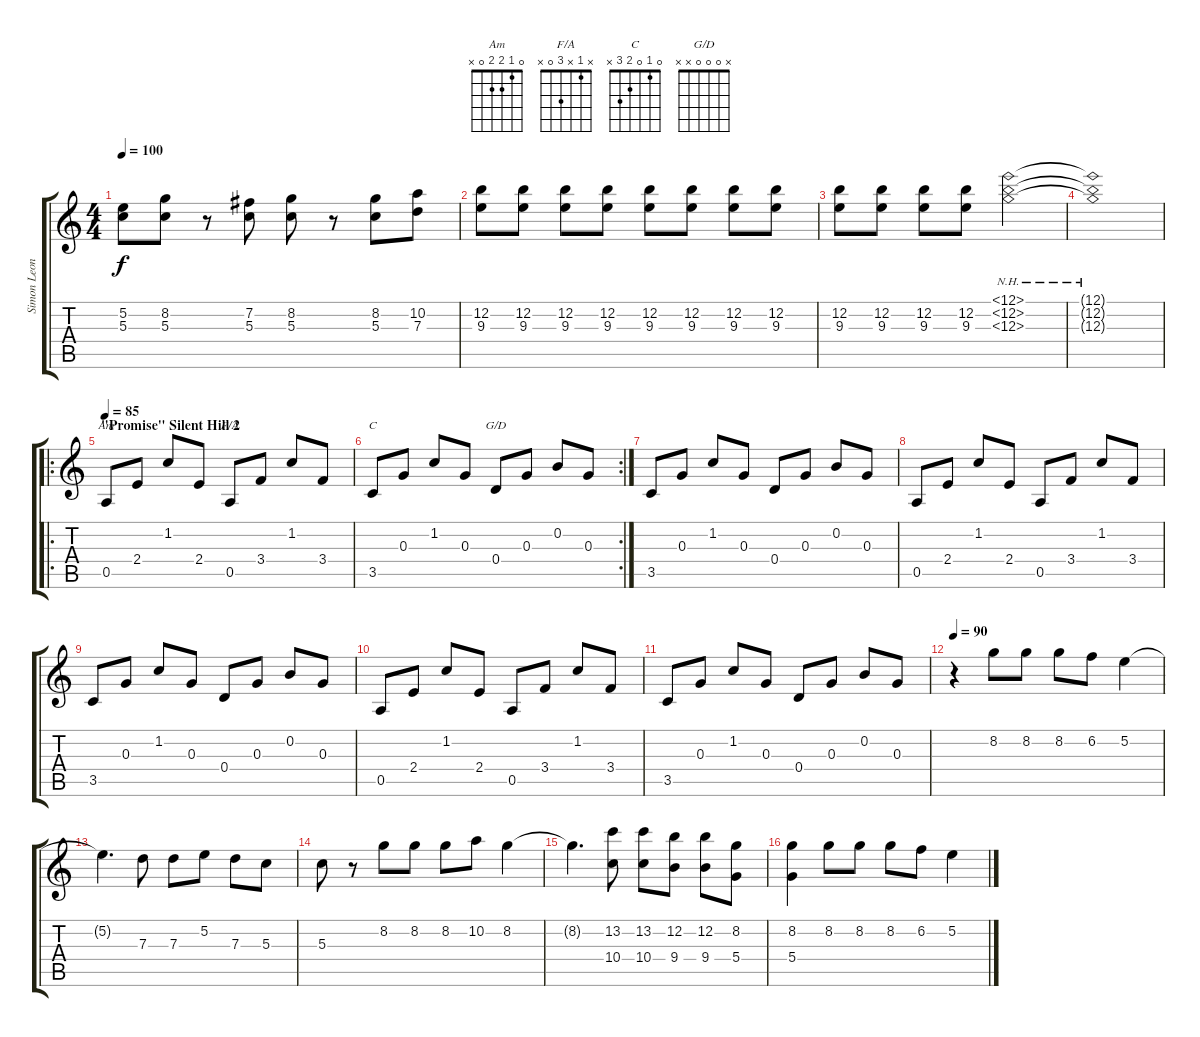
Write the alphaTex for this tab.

\track ("Simon Leong" "Simon Leon") {instrument acousticguitarsteel}
\staff {score tabs}
\tuning (E4 B3 G3 D3 A2 E2) {hide}
\chord ("Am" 0 1 2 2 0 x)
\chord ("F/A" x 1 x 3 0 x)
\chord ("C" 0 1 0 2 3 x)
\chord ("G/D" x 0 0 0 x x)
\ts (4 4)
\tempo 100
\clef g2
\ks c
(5.2{t} 5.3{t}).8{dy f} (8.2 5.3).8 r.8 (7.2 5.3).8 (8.2 5.3).8 r.8 (8.2 5.3).8 (10.2 7.3).8 |
(12.2 9.3).8 (12.2 9.3).8 (12.2 9.3).8 (12.2 9.3).8 (12.2 9.3).8 (12.2 9.3).8 (12.2 9.3).8 (12.2 9.3).8 |
(12.2 9.3).8 (12.2 9.3).8 (12.2 9.3).8 (12.2 9.3).8 (12.1{nh} 12.2{nh} 12.3{nh}).2 |
(12.1{nh t} 12.2{nh t} 12.3{nh t}).1 |
\ro
\section ("" "\"Promise\" Silent Hill 2")
\tempo 85
0.5.8{ch "Am"} 2.4.8 1.2.8 2.4.8 0.5.8{ch "F/A"} 3.4.8 1.2.8 3.4.8 |
\rc 2
3.5.8{ch "C"} 0.3.8 1.2.8 0.3.8 0.4.8{ch "G/D"} 0.3.8 0.2.8 0.3.8 |
3.5.8 0.3.8 1.2.8 0.3.8 0.4.8 0.3.8 0.2.8 0.3.8 |
0.5.8 2.4.8 1.2.8 2.4.8 0.5.8 3.4.8 1.2.8 3.4.8 |
3.5.8 0.3.8 1.2.8 0.3.8 0.4.8 0.3.8 0.2.8 0.3.8 |
0.5.8 2.4.8 1.2.8 2.4.8 0.5.8 3.4.8 1.2.8 3.4.8 |
3.5.8 0.3.8 1.2.8 0.3.8 0.4.8 0.3.8 0.2.8 0.3.8 |
\tempo 90
r.4 8.2.8 8.2.8 8.2.8 6.2.8 5.2.4 |
5.2{t}.4{d} 7.3.8 7.3.8 5.2.8 7.3.8 5.3.8 |
5.3.8 r.8 8.2.8 8.2.8 8.2.8 10.2.8 8.2.4 |
8.2{t}.4{d} (13.2 10.4).8 (13.2 10.4).8 (12.2 9.4).8 (12.2 9.4).8 (8.2 5.4).8 |
(8.2 5.4).4 8.2.8 8.2.8 8.2.8 6.2.8 5.2.4
